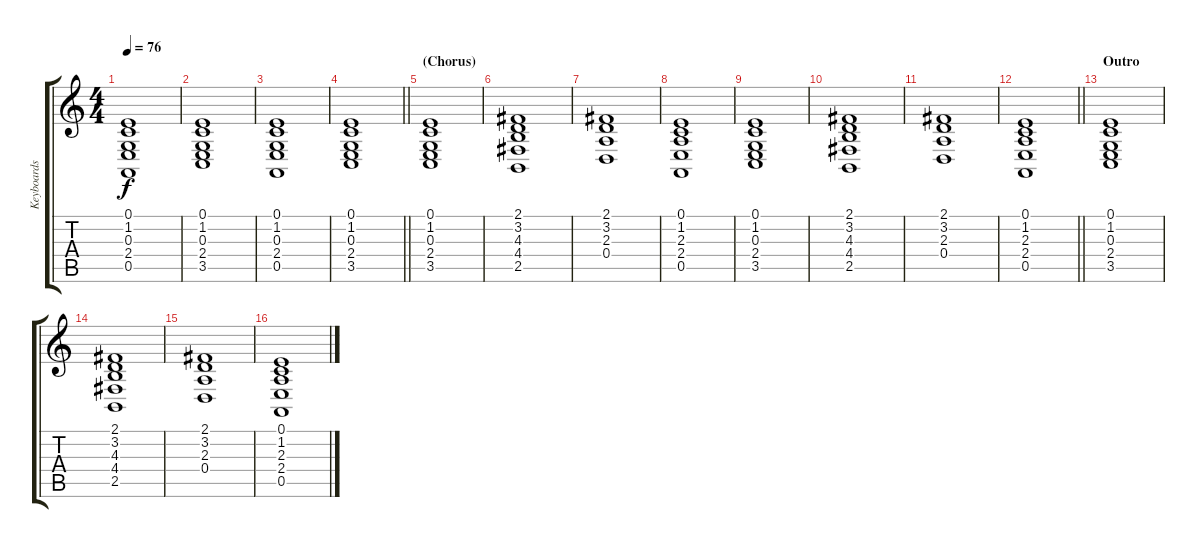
\track ("Keyboards 1" "Keyboards ") {instrument stringensemble1}
\staff {score tabs}
\tuning (E4 B3 G3 D3 A2 E2) {hide}
\ts (4 4)
\tempo 76
\clef g2
\ks c
(0.1 1.2 0.3 2.4 0.5).1{dy f} |
(0.1 1.2 0.3 2.4 3.5).1 |
(0.1 1.2 0.3 2.4 0.5).1 |
\barLineRight lightlight
(0.1 1.2 0.3 2.4 3.5).1 |
\section ("" "(Chorus)")
(0.1 1.2 0.3 2.4 3.5).1{volume 6} |
(2.1 3.2 4.3 4.4 2.5).1 |
(2.1 3.2 2.3 0.4).1 |
(0.1 1.2 2.3 2.4 0.5).1 |
(0.1 1.2 0.3 2.4 3.5).1 |
(2.1 3.2 4.3 4.4 2.5).1 |
(2.1 3.2 2.3 0.4).1 |
\barLineRight lightlight
(0.1 1.2 2.3 2.4 0.5).1 |
\section ("" "Outro")
(0.1 1.2 0.3 2.4 3.5).1{volume 9} |
(2.1 3.2 4.3 4.4 2.5).1 |
(2.1 3.2 2.3 0.4).1 |
(0.1 1.2 2.3 2.4 0.5).1
